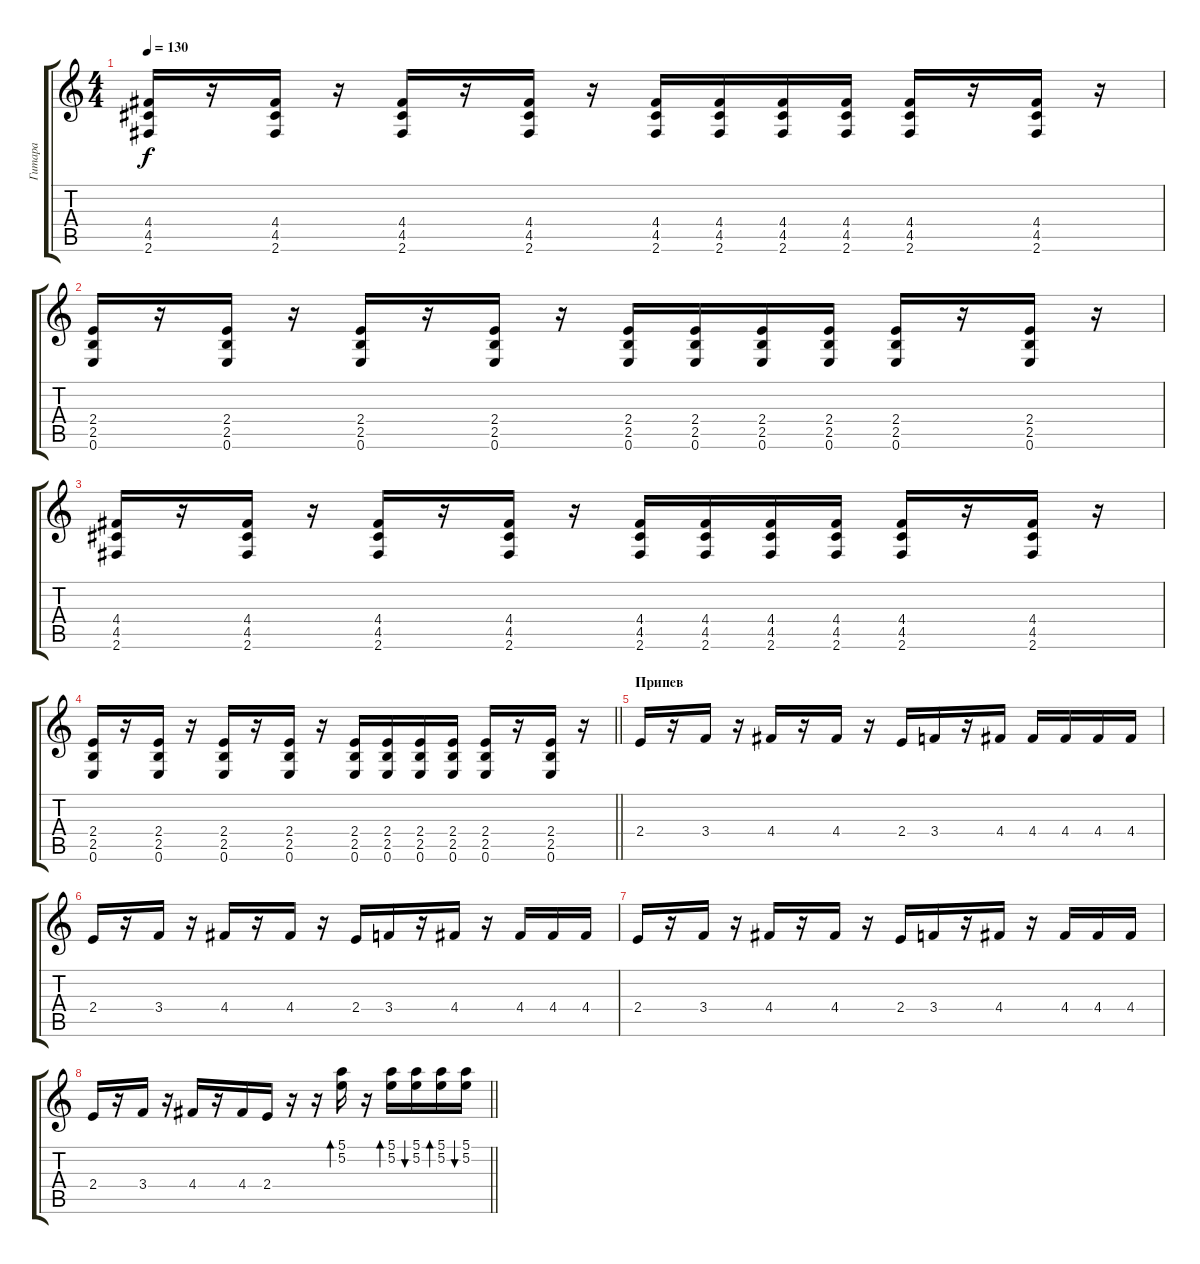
\track ("Гитара" "Гитара") {instrument electricguitarmuted}
\staff {score tabs}
\tuning (E4 B3 G3 D3 A2 E2) {hide}
\ts (4 4)
\tempo 130
\clef g2
\ks c
(4.4 4.5 2.6).16{dy f} r.16 (4.4 4.5 2.6).16 r.16 (4.4 4.5 2.6).16 r.16 (4.4 4.5 2.6).16 r.16 (4.4 4.5 2.6).16 (4.4 4.5 2.6).16 (4.4 4.5 2.6).16 (4.4 4.5 2.6).16 (4.4 4.5 2.6).16 r.16 (4.4 4.5 2.6).16 r.16 |
(2.4 2.5 0.6).16 r.16 (2.4 2.5 0.6).16 r.16 (2.4 2.5 0.6).16 r.16 (2.4 2.5 0.6).16 r.16 (2.4 2.5 0.6).16 (2.4 2.5 0.6).16 (2.4 2.5 0.6).16 (2.4 2.5 0.6).16 (2.4 2.5 0.6).16 r.16 (2.4 2.5 0.6).16 r.16 |
(4.4 4.5 2.6).16 r.16 (4.4 4.5 2.6).16 r.16 (4.4 4.5 2.6).16 r.16 (4.4 4.5 2.6).16 r.16 (4.4 4.5 2.6).16 (4.4 4.5 2.6).16 (4.4 4.5 2.6).16 (4.4 4.5 2.6).16 (4.4 4.5 2.6).16 r.16 (4.4 4.5 2.6).16 r.16 |
\barLineRight lightlight
(2.4 2.5 0.6).16 r.16 (2.4 2.5 0.6).16 r.16 (2.4 2.5 0.6).16 r.16 (2.4 2.5 0.6).16 r.16 (2.4 2.5 0.6).16 (2.4 2.5 0.6).16 (2.4 2.5 0.6).16 (2.4 2.5 0.6).16 (2.4 2.5 0.6).16 r.16 (2.4 2.5 0.6).16 r.16 |
\section ("" "Припев")
2.4.16 r.16 3.4.16 r.16 4.4.16 r.16 4.4.16 r.16 2.4.16 3.4.16 r.16 4.4.16 4.4.16 4.4.16 4.4.16 4.4.16 |
2.4.16 r.16 3.4.16 r.16 4.4.16 r.16 4.4.16 r.16 2.4.16 3.4.16 r.16 4.4.16 r.16 4.4.16 4.4.16 4.4.16 |
2.4.16 r.16 3.4.16 r.16 4.4.16 r.16 4.4.16 r.16 2.4.16 3.4.16 r.16 4.4.16 r.16 4.4.16 4.4.16 4.4.16 |
\barLineRight lightlight
2.4.16 r.16 3.4.16 r.16 4.4.16 r.16 4.4.16 2.4.16 r.16 r.16 (5.1 5.2).16{bd 60} r.16 (5.1 5.2).16{bd 60} (5.1 5.2).16{bu 60} (5.1 5.2).16{bd 60} (5.1 5.2).16{bu 60}
